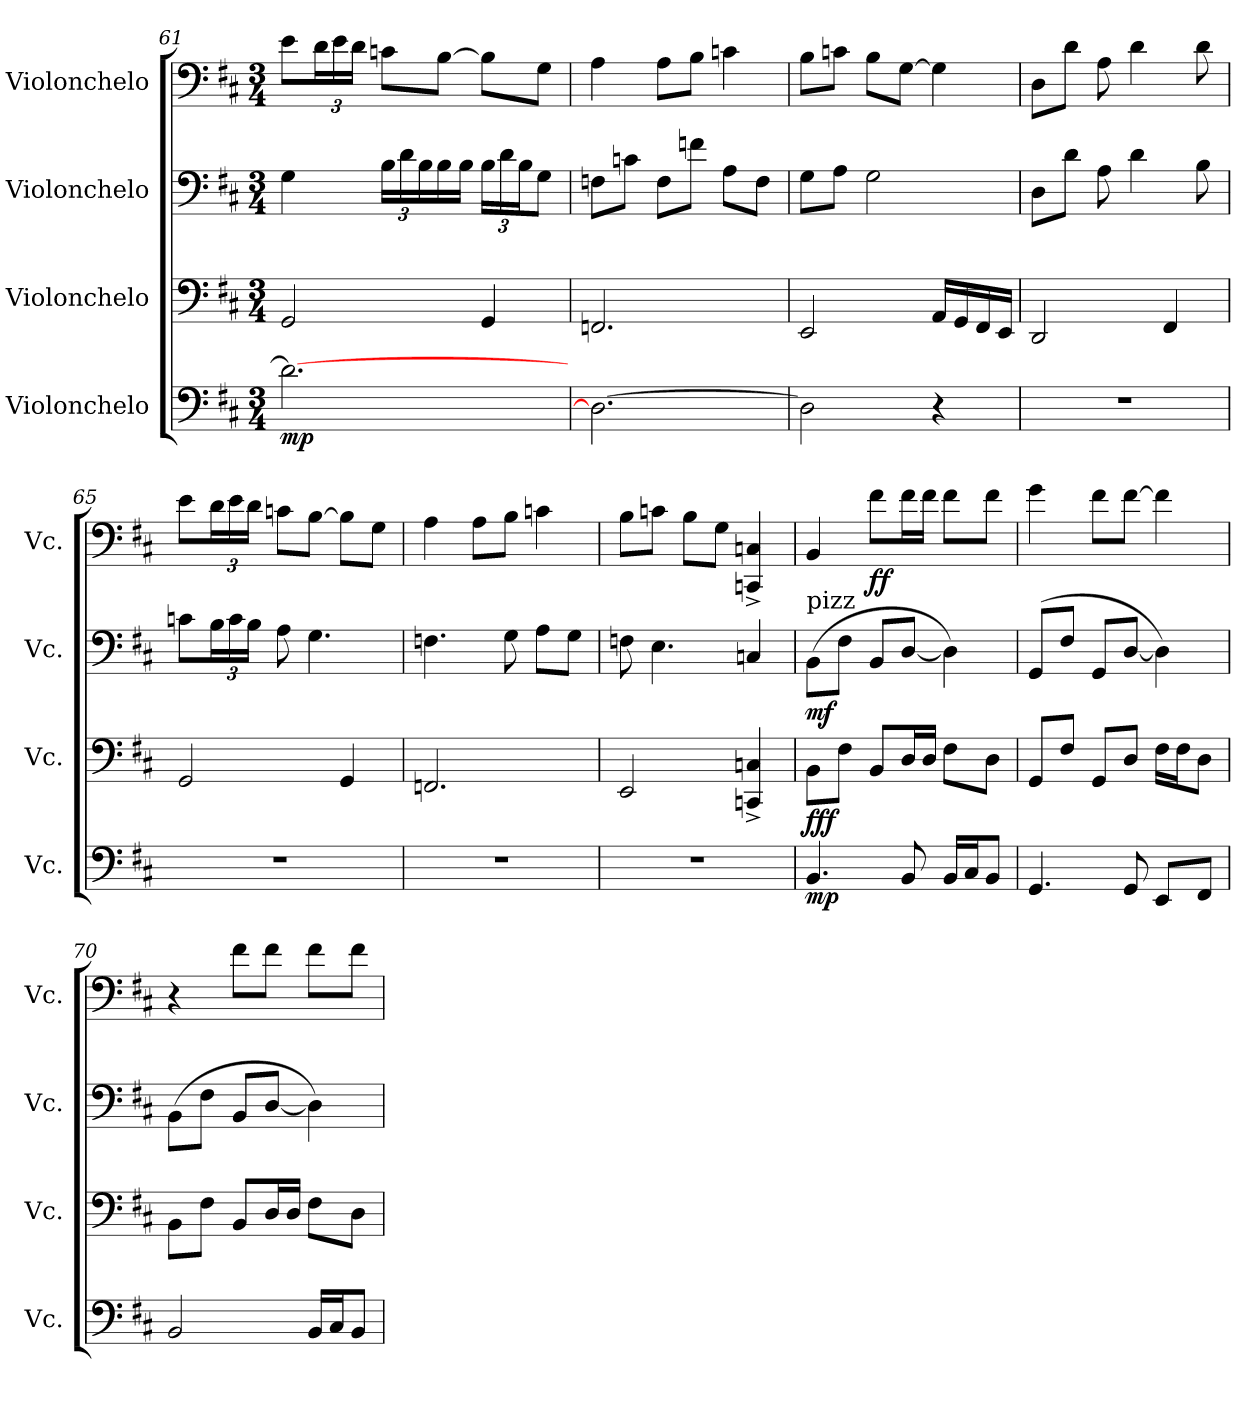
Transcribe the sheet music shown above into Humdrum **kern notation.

**kern	**dynam	**kern	**dynam	**kern	**dynam	**kern	**dynam
*part4	*part4	*part3	*part3	*part2	*part2	*part1	*part1
*staff4	*staff4	*staff3	*staff3	*staff2	*staff2	*staff1	*staff1
*I"Violonchelo	*	*I"Violonchelo	*	*I"Violonchelo	*	*I"Violonchelo	*
*I'Vc.	*	*I'Vc.	*	*I'Vc.	*	*I'Vc.	*
*clefF4	*	*clefF4	*	*clefF4	*	*clefF4	*
*k[f#c#]	*	*k[f#c#]	*	*k[f#c#]	*	*k[f#c#]	*
*M3/4	*	*M3/4	*	*M3/4	*	*M3/4	*
=61	=61	=61	=61	=61	=61	=61	=61
!	!LO:DY:b	!	!	!	!	!	!
2.d\_	mp	2GG/	.	4G\	.	8e\L	.
*	*	*	*	*	*	*Xbrackettup	*
.	.	.	.	.	.	24d\L	.
.	.	.	.	.	.	24e\	.
.	.	.	.	.	.	24d\JJ	.
*	*	*	*	*Xbrackettup	*	*	*
.	.	.	.	24B\LL	.	8cn\L	.
.	.	.	.	24d\	.	.	.
.	.	.	.	24B\	.	.	.
.	.	.	.	16B\	.	[8B\J	.
.	.	.	.	16B\JJ	.	.	.
.	.	4GG/	.	24B\LL	.	8B\L]	.
.	.	.	.	24d\	.	.	.
.	.	.	.	24B\J	.	.	.
.	.	.	.	8G\J	.	8G\J	.
=62	=62	=62	=62	=62	=62	=62	=62
2.D\_	.	2.FFn/	.	8Fn\L	.	4A\	.
.	.	.	.	8cn\J	.	.	.
.	.	.	.	8F\L	.	8A\L	.
.	.	.	.	8fn\J	.	8B\J	.
.	.	.	.	8A\L	.	4cn\	.
.	.	.	.	8F\J	.	.	.
=63	=63	=63	=63	=63	=63	=63	=63
2D\]	.	2EE/	.	8G\L	.	8B\L	.
.	.	.	.	8A\J	.	8cn\J	.
.	.	.	.	2G\	.	8B\L	.
.	.	.	.	.	.	[8G\J	.
4r	.	16AA/LL	.	.	.	4G\]	.
.	.	16GG/	.	.	.	.	.
.	.	16FF#/	.	.	.	.	.
.	.	16EE/JJ	.	.	.	.	.
=64	=64	=64	=64	=64	=64	=64	=64
2.r	.	2DD/	.	8D\L	.	8D\L	.
.	.	.	.	8d\J	.	8d\J	.
.	.	.	.	8A\	.	8A\	.
.	.	.	.	4d\	.	4d\	.
.	.	4FF#/	.	.	.	.	.
.	.	.	.	8B\	.	8d\	.
!!LO:PB:g=z
=65	=65	=65	=65	=65	=65	=65	=65
2.r	.	2GG/	.	8cn\L	.	8e\L	.
.	.	.	.	24B\L	.	24d\L	.
.	.	.	.	24c\	.	24e\	.
.	.	.	.	24B\JJ	.	24d\JJ	.
.	.	.	.	8A\	.	8cn\L	.
.	.	.	.	4.G\	.	[8B\J	.
.	.	4GG/	.	.	.	8B\L]	.
.	.	.	.	.	.	8G\J	.
=66	=66	=66	=66	=66	=66	=66	=66
2.r	.	2.FFn/	.	4.Fn\	.	4A\	.
.	.	.	.	.	.	8A\L	.
.	.	.	.	8G\	.	8B\J	.
.	.	.	.	8A\L	.	4cn\	.
.	.	.	.	8G\J	.	.	.
=67	=67	=67	=67	=67	=67	=67	=67
2.r	.	2EE/	.	8Fn\	.	8B\L	.
.	.	.	.	4.E\	.	8cn\J	.
.	.	.	.	.	.	8B\L	.
.	.	.	.	.	.	8G\J	.
.	.	4CCn/^ 4Cn/^	.	4Cn/	.	4CCn/^ 4Cn/^	.
=68	=68	=68	=68	=68	=68	=68	=68
!	!	!	!	!LO:TX:a:t=pizz	!	!	!
!	!LO:DY:b	!	!LO:DY:b	!	!LO:DY:b	!	!
4.BB/	mp	8BB\L	fff	(8BB\L	mf	4BB/	.
.	.	8F#\J	.	8F#\J	.	.	.
!	!	!	!	!	!	!	!LO:DY:b
.	.	8BB/L	.	8BB/L	.	8f#\L	ff
8BB/	.	16D/L	.	[8D/J	.	16f#\L	.
.	.	16D/JJ	.	.	.	16f#\JJ	.
16BB/LL	.	8F#\L	.	4D\])	.	8f#\L	.
16C#/J	.	.	.	.	.	.	.
8BB/J	.	8D\J	.	.	.	8f#\J	.
=69	=69	=69	=69	=69	=69	=69	=69
4.GG/	.	8GG/L	.	(8GG/L	.	4g\	.
.	.	8F#/J	.	8F#/J	.	.	.
.	.	8GG/L	.	8GG/L	.	8f#\L	.
8GG/	.	8D/J	.	[8D/J	.	[8f#\J	.
8EE/L	.	16F#\LL	.	4D\])	.	4f#\]	.
.	.	16F#\J	.	.	.	.	.
8FF#/J	.	8D\J	.	.	.	.	.
=70	=70	=70	=70	=70	=70	=70	=70
2BB/	.	8BB\L	.	(8BB\L	.	4r	.
.	.	8F#\J	.	8F#\J	.	.	.
.	.	8BB/L	.	8BB/L	.	8f#\L	.
.	.	16D/L	.	[8D/J	.	8f#\J	.
.	.	16D/JJ	.	.	.	.	.
16BB/LL	.	8F#\L	.	4D\])	.	8f#\L	.
16C#/J	.	.	.	.	.	.	.
8BB/J	.	8D\J	.	.	.	8f#\J	.
=	=	=	=	=	=	=	=
*-	*-	*-	*-	*-	*-	*-	*-
